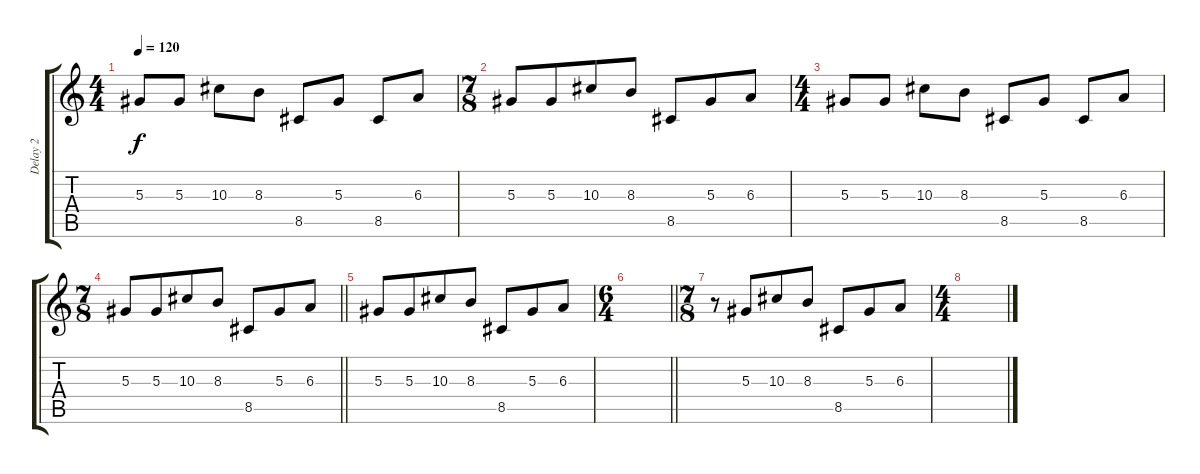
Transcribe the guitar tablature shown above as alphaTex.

\track ("Delay 2" "Delay 2") {instrument overdrivenguitar}
\staff {score tabs}
\tuning (C4 G3 Eb3 Bb2 F2 C2) {hide}
\ts (4 4)
\tempo 120
\clef g2
\ks c
5.3.8{dy f} 5.3.8 10.3.8 8.3.8 8.5.8 5.3.8 8.5.8 6.3.8 |
\ts (7 8)
5.3.8 5.3.8 10.3.8 8.3.8 8.5.8 5.3.8 6.3.8 |
\ts (4 4)
5.3.8 5.3.8 10.3.8 8.3.8 8.5.8 5.3.8 8.5.8 6.3.8 |
\ts (7 8)
\barLineRight lightlight
5.3.8 5.3.8 10.3.8 8.3.8 8.5.8 5.3.8 6.3.8 |
5.3.8 5.3.8 10.3.8 8.3.8 8.5.8 5.3.8 6.3.8 |
\ts (6 4)
\barLineRight lightlight
|
\ts (7 8)
r.8 5.3.8 10.3.8 8.3.8 8.5.8 5.3.8 6.3.8 |
\ts (4 4)
